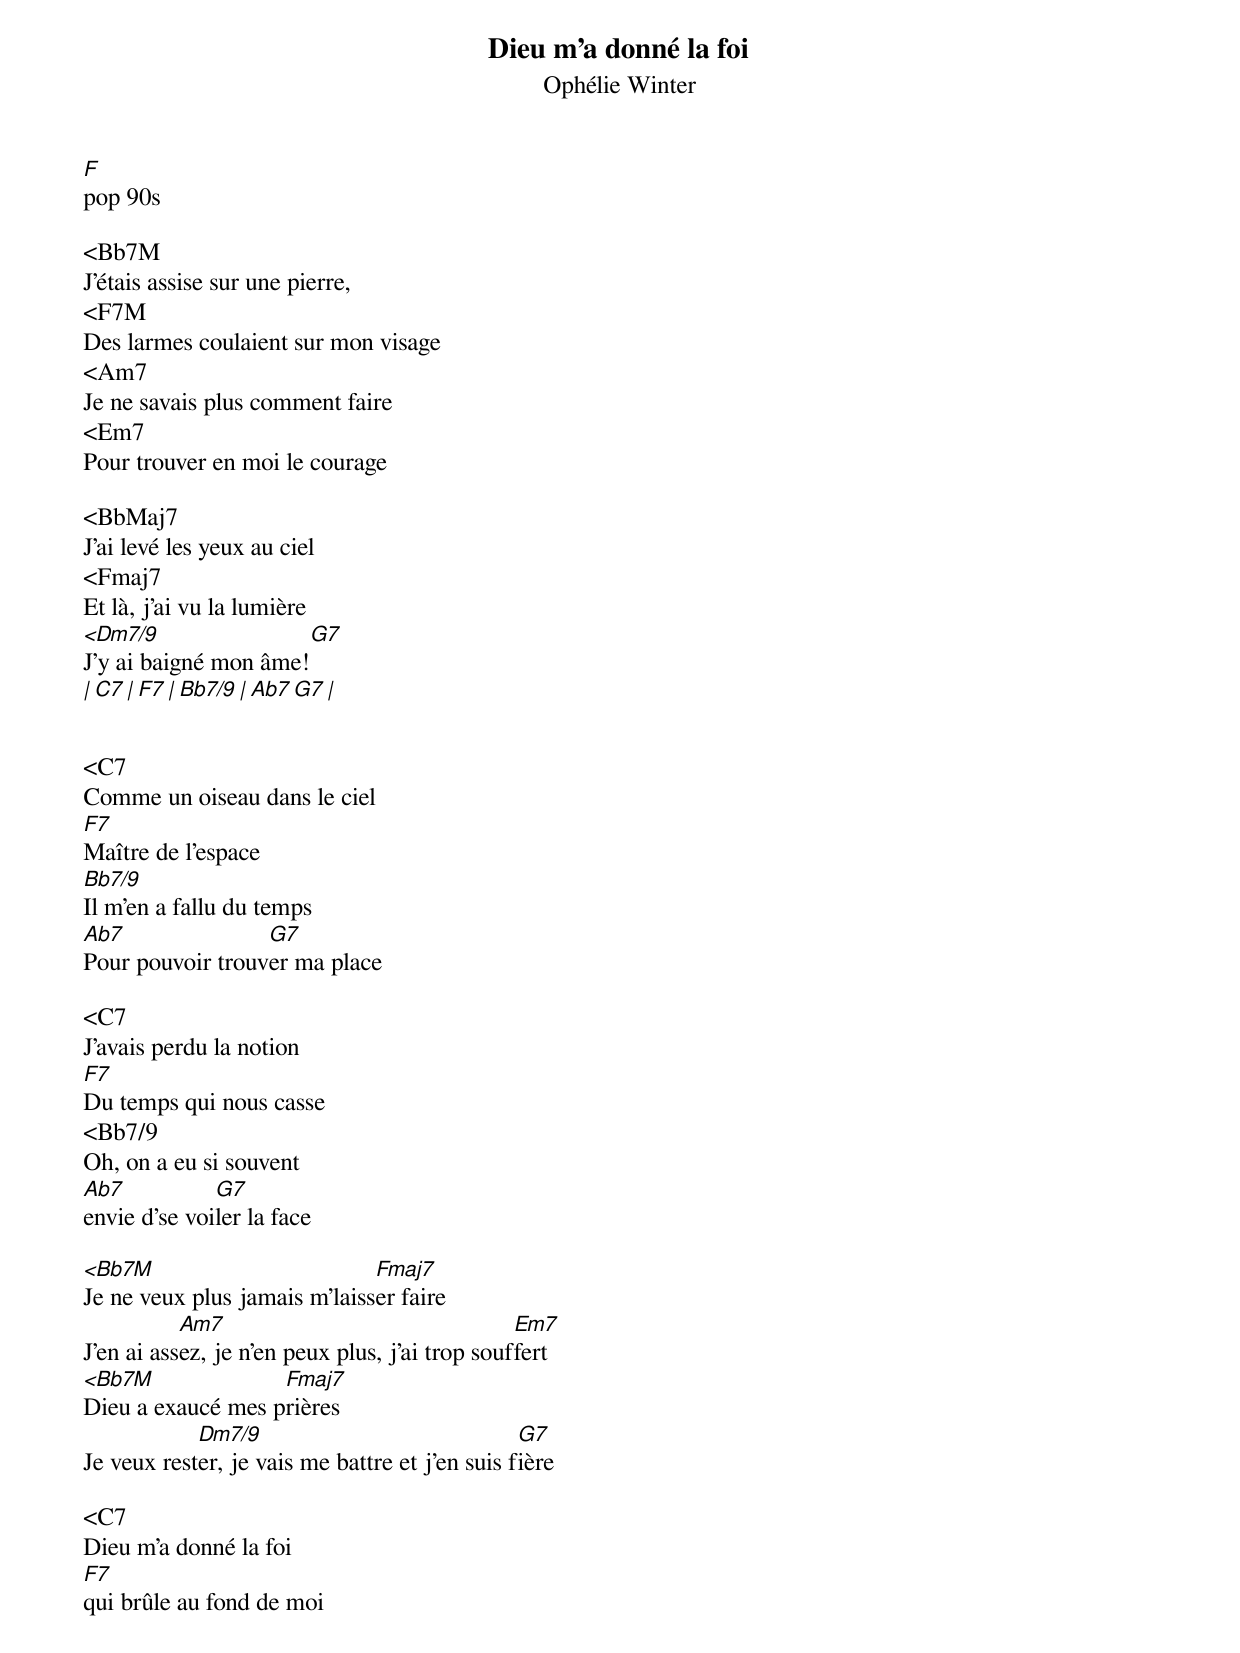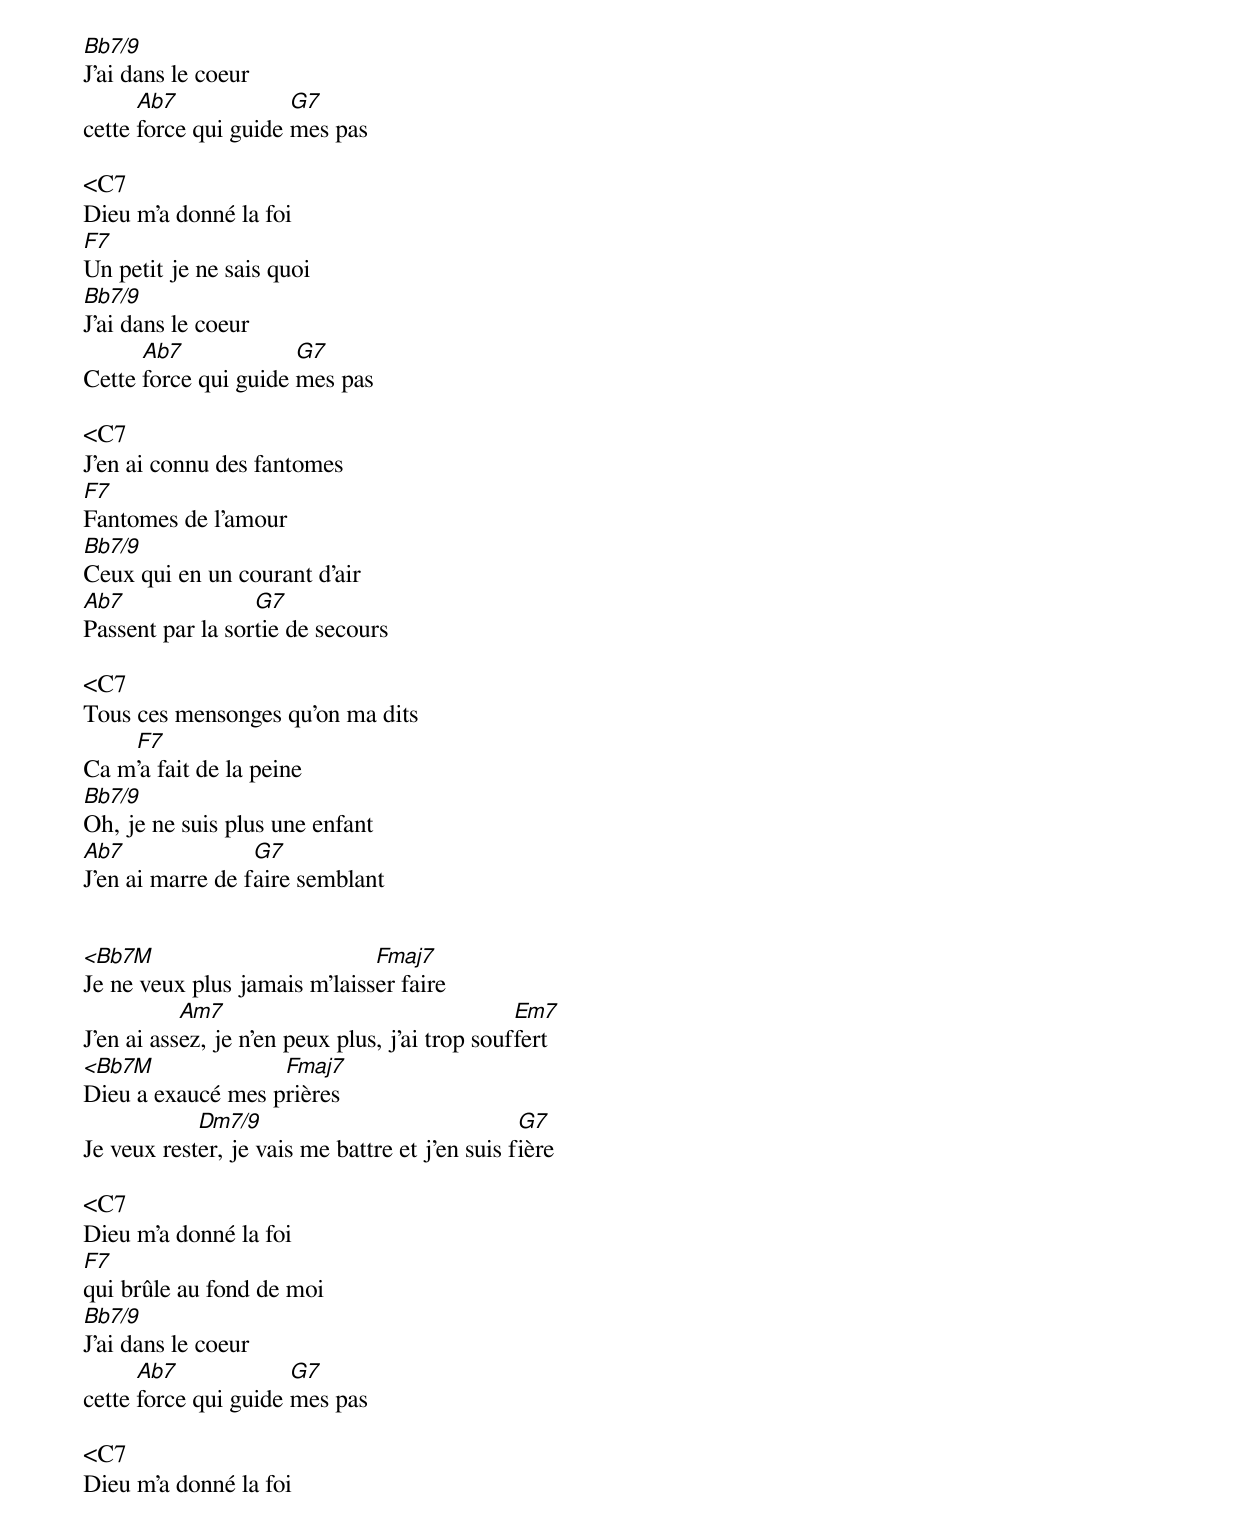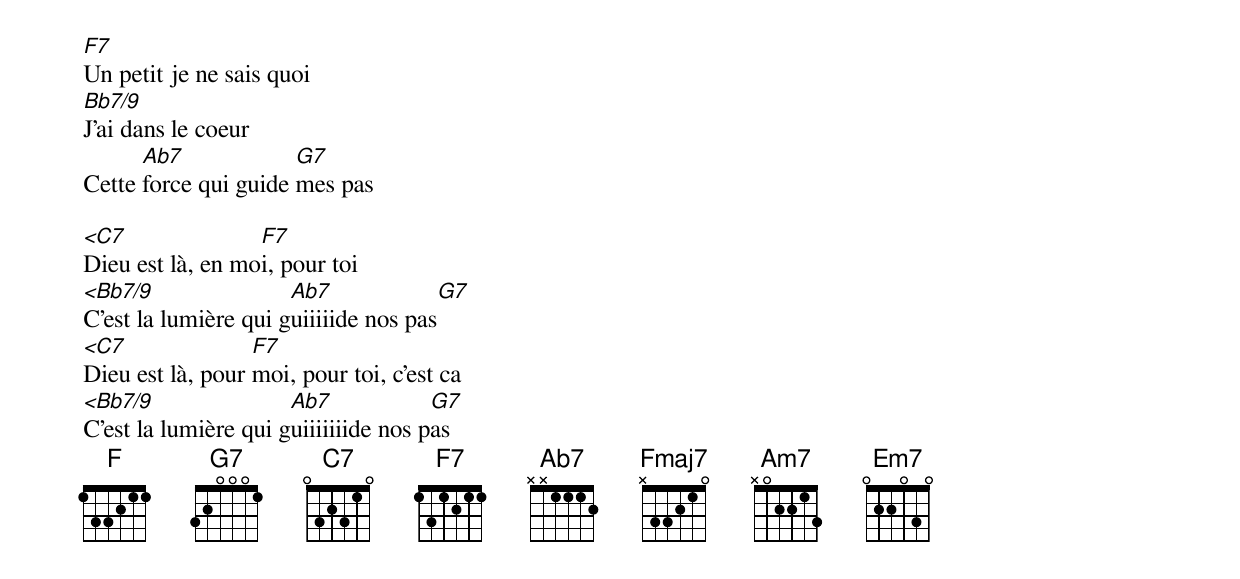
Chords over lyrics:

Dieu m'a donné la foi
Ophélie Winter
F
pop 90s

<Bb7M
J'étais assise sur une pierre,
<F7M
Des larmes coulaient sur mon visage
<Am7
Je ne savais plus comment faire
<Em7
Pour trouver en moi le courage

<BbMaj7
J'ai levé les yeux au ciel
<Fmaj7
Et là, j'ai vu la lumière
<Dm7/9                 G7
J'y ai baigné mon âme!
| C7        | F7        | Bb7/9     | Ab7   G7    |


<C7
Comme un oiseau dans le ciel
F7
Maître de l'espace
Bb7/9
Il m'en a fallu du temps
Ab7               G7
Pour pouvoir trouver ma place

<C7
J'avais perdu la notion
F7
Du temps qui nous casse
<Bb7/9
Oh, on a eu si souvent
Ab7           G7
envie d'se voiler la face

<Bb7M                         Fmaj7
Je ne veux plus jamais m'laisser faire
           Am7                                  Em7
J'en ai assez, je n'en peux plus, j'ai trop souffert
<Bb7M              Fmaj7
Dieu a exaucé mes prières
            Dm7/9                               G7
Je veux rester, je vais me battre et j'en suis fière

<C7
Dieu m'a donné la foi
F7
qui brûle au fond de moi
Bb7/9
J'ai dans le coeur
      Ab7             G7
cette force qui guide mes pas

<C7
Dieu m'a donné la foi
F7
Un petit je ne sais quoi
Bb7/9
J'ai dans le coeur
      Ab7             G7
Cette force qui guide mes pas

<C7
J'en ai connu des fantomes
F7
Fantomes de l'amour
Bb7/9
Ceux qui en un courant d'air
Ab7               G7
Passent par la sortie de secours

<C7
Tous ces mensonges qu'on ma dits
    F7
Ca m'a fait de la peine
Bb7/9
Oh, je ne suis plus une enfant
Ab7               G7
J'en ai marre de faire semblant


<Bb7M                         Fmaj7
Je ne veux plus jamais m'laisser faire
           Am7                                  Em7
J'en ai assez, je n'en peux plus, j'ai trop souffert
<Bb7M              Fmaj7
Dieu a exaucé mes prières
            Dm7/9                               G7
Je veux rester, je vais me battre et j'en suis fière

<C7
Dieu m'a donné la foi
F7
qui brûle au fond de moi
Bb7/9
J'ai dans le coeur
      Ab7             G7
cette force qui guide mes pas

<C7
Dieu m'a donné la foi
F7
Un petit je ne sais quoi
Bb7/9
J'ai dans le coeur
      Ab7             G7
Cette force qui guide mes pas

<C7               F7
Dieu est là, en moi, pour toi
<Bb7/9                Ab7             G7
C'est la lumière qui guiiiiide nos pas
<C7               F7
Dieu est là, pour moi, pour toi, c'est ca
<Bb7/9                Ab7             G7
C'est la lumière qui guiiiiiiide nos pas
